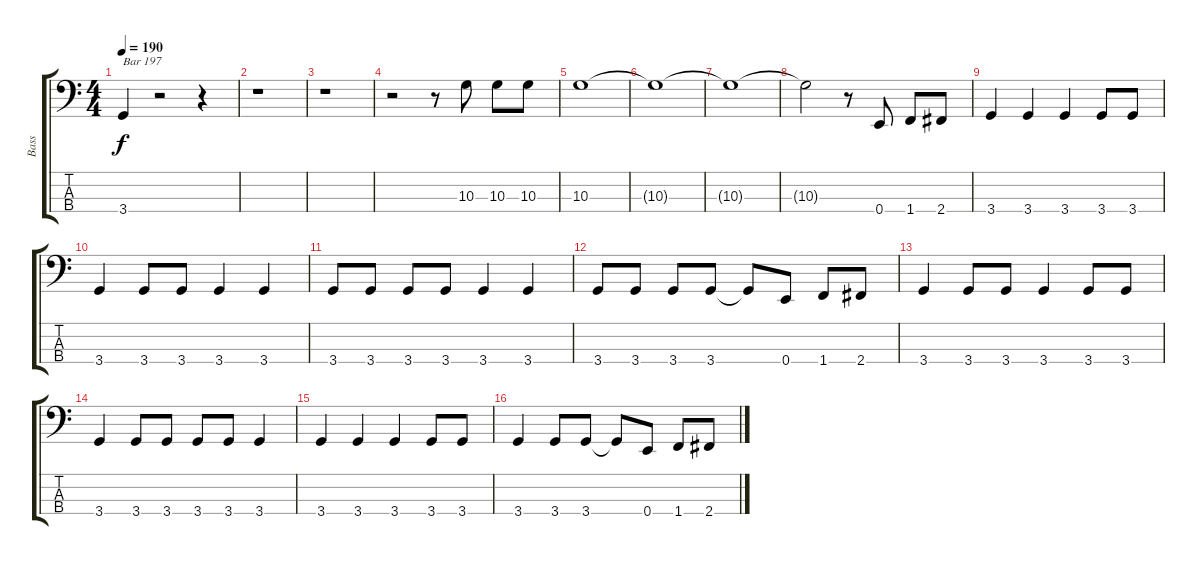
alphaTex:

\track ("Bass" "Bass") {instrument electricbassfinger}
\staff {score tabs}
\tuning (G2 D2 A1 E1) {hide}
\ts (4 4)
\tempo 190
\clef f4
\ks c
3.4.4{txt "Bar 197" dy f instrument electricbassfinger} r.2 r.4 |
r.1 |
r.1 |
r.2 r.8 10.3.8 10.3.8 10.3.8 |
10.3.1 |
10.3{t}.1 |
10.3{t}.1 |
10.3{t}.2 r.8 0.4.8 1.4.8 2.4.8 |
3.4.4 3.4.4 3.4.4 3.4.8 3.4.8 |
3.4.4 3.4.8 3.4.8 3.4.4 3.4.4 |
3.4.8 3.4.8 3.4.8 3.4.8 3.4.4 3.4.4 |
3.4.8 3.4.8 3.4.8 3.4.8 3.4{t}.8 0.4.8 1.4.8 2.4.8 |
3.4.4 3.4.8 3.4.8 3.4.4 3.4.8 3.4.8 |
3.4.4 3.4.8 3.4.8 3.4.8 3.4.8 3.4.4 |
3.4.4 3.4.4 3.4.4 3.4.8 3.4.8 |
3.4.4 3.4.8 3.4.8 3.4{t}.8 0.4.8 1.4.8 2.4.8
